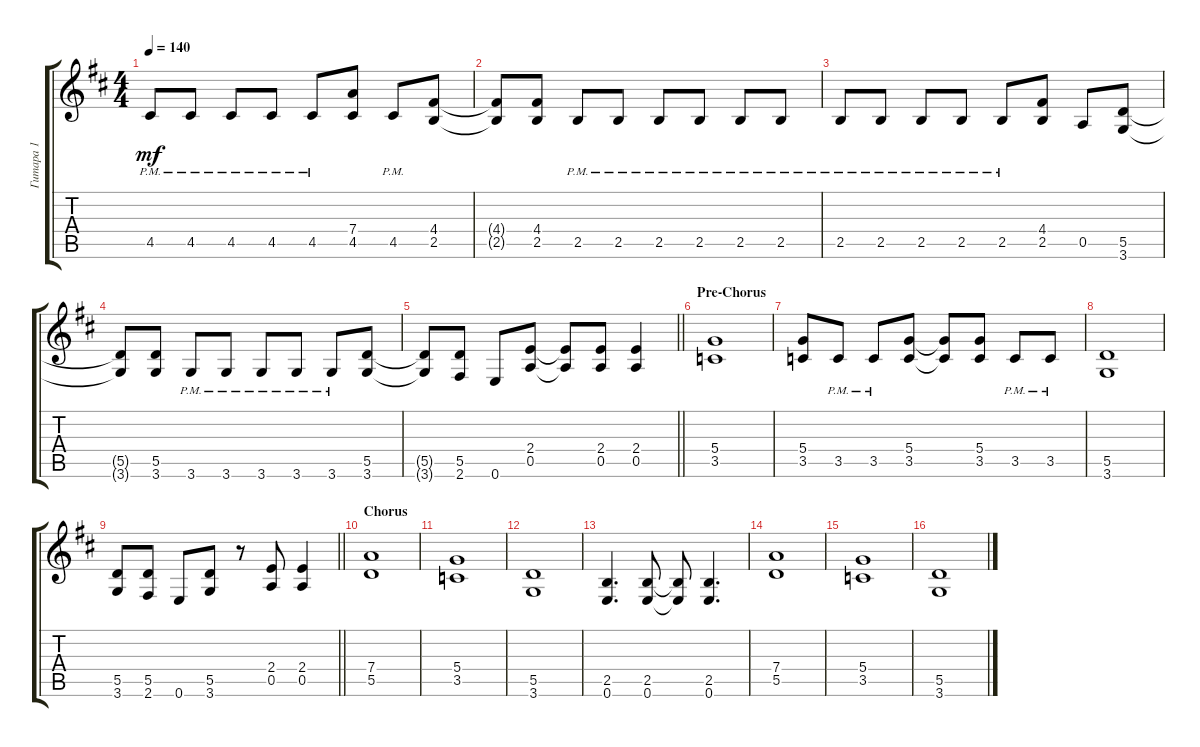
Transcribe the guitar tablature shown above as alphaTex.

\track ("Гитара 1" "Гитара 1") {instrument distortionguitar}
\staff {score tabs}
\tuning (E4 B3 G3 D3 A2 E2) {hide}
\ts (4 4)
\tempo 140
\clef g2
\ks bminor
4.5{pm}.8{dy mf} 4.5{pm}.8 4.5{pm}.8 4.5{pm}.8 4.5{pm}.8 (7.4 4.5).8 4.5{pm}.8 (4.4 2.5).8 |
(4.4{t} 2.5{t}).8 (4.4 2.5).8 2.5{pm}.8 2.5{pm}.8 2.5{pm}.8 2.5{pm}.8 2.5{pm}.8 2.5{pm}.8 |
2.5{pm}.8 2.5{pm}.8 2.5{pm}.8 2.5{pm}.8 2.5{pm}.8 (4.4 2.5).8 0.5.8 (5.5 3.6).8 |
(5.5{t} 3.6{t}).8 (5.5 3.6).8 3.6{pm}.8 3.6{pm}.8 3.6{pm}.8 3.6{pm}.8 3.6{pm}.8 (5.5 3.6).8 |
\barLineRight lightlight
(5.5{t} 3.6{t}).8 (5.5 2.6).8 0.6.8 (2.4 0.5).8 (2.4{t} 0.5{t}).8 (2.4 0.5).8 (2.4 0.5).4 |
\section ("" "Pre-Chorus")
(5.4 3.5).1 |
(5.4 3.5).8 3.5{pm}.8 3.5{pm}.8 (5.4 3.5).8 (5.4{t} 3.5{t}).8 (5.4 3.5).8 3.5{pm}.8 3.5{pm}.8 |
(5.5 3.6).1 |
\barLineRight lightlight
(5.5 3.6).8 (5.5 2.6).8 0.6.8 (5.5 3.6).8 r.8 (2.4 0.5).8 (2.4 0.5).4 |
\section ("" "Chorus")
(7.4 5.5).1 |
(5.4 3.5).1 |
(5.5 3.6).1 |
(2.5 0.6).4{d} (2.5 0.6).8 (2.5{t} 0.6{t}).8 (2.5 0.6).4{d} |
(7.4 5.5).1 |
(5.4 3.5).1 |
(5.5 3.6).1
